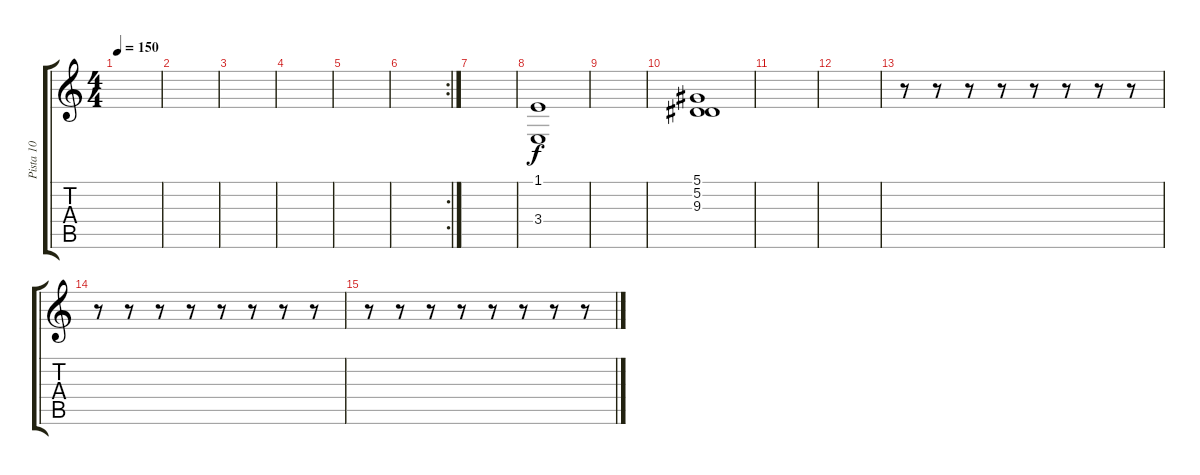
\track ("Pista 10" "Pista 10") {instrument choiraahs}
\staff {score tabs}
\tuning (Eb4 Bb3 Gb3 Db3 Ab2 Eb2) {hide}
\ts (4 4)
\tempo 150
\clef g2
\ks c
|
|
|
|
|
\rc 2
|
|
(1.1 3.4).1 |
|
(5.1 5.2 9.3).1 |
|
|
r.8 r.8 r.8 r.8 r.8 r.8 r.8 r.8 |
r.8 r.8 r.8 r.8 r.8 r.8 r.8 r.8 |
r.8 r.8 r.8 r.8 r.8 r.8 r.8 r.8
